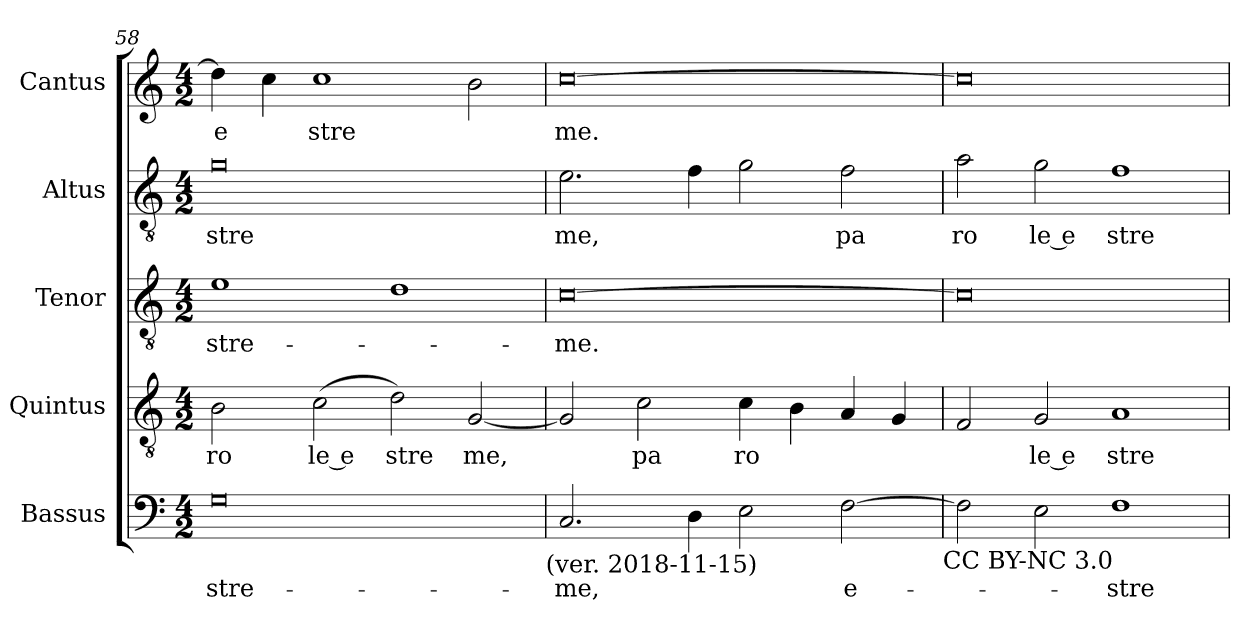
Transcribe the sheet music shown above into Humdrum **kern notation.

**kern	**text	**kern	**text	**kern	**text	**kern	**text	**kern	**text
*part5	*part5	*part4	*part4	*part3	*part3	*part2	*part2	*part1	*part1
*staff5	*staff5	*staff4	*staff4	*staff3	*staff3	*staff2	*staff2	*staff1	*staff1
*I"Bassus	*	*I"Quintus	*	*I"Tenor	*	*I"Altus	*	*I"Cantus	*
*I'Bassus	*	*I'Quintus	*	*I'Tenor	*	*I'Altus	*	*I'Cantus	*
*clefF4	*	*clefGv2	*	*clefGv2	*	*clefGv2	*	*clefG2	*
*M4/2	*	*M4/2	*	*M4/2	*	*M4/2	*	*M4/2	*
=58	=58	=58	=58	=58	=58	=58	=58	=58	=58
!	!LO:LY:b:cj	!	!LO:LY:b:cj	!	!LO:LY:b	!	!LO:LY:b:cj	!	!LO:LY:b:rj
0G	-stre-	2B\	ro	1e	-stre-	0g	stre	4dd\]	e
.	.	.	.	.	.	.	.	4cc\	.
!	!	!	!LO:LY:b:rj	!	!	!	!	!	!LO:LY:b
.	.	(<2c\	le e	.	.	.	.	1cc	stre
!	!	!	!LO:LY:b:cj	!	!	!	!	!	!
.	.	2d\)	stre	1d	.	.	.	.	.
!	!	!	!LO:LY:b	!	!	!	!	!	!
.	.	[<2G/	me,	.	.	.	.	2b\	.
!LO:TX:b:t=(ver. 2018-11-15)	!	!	!	!	!	!	!	!	!
=59	=59	=59	=59	=59	=59	=59	=59	=59	=59
!	!LO:LY:b	!	!	!	!LO:LY:b:cj	!	!LO:LY:b	!	!LO:LY:b:cj
2.C/	-me,	2G/]	.	[>0c	-me.	2.e\	me,	[>0cc	me.
!	!	!	!LO:LY:b:cj	!	!	!	!	!	!
.	.	2c\	pa	.	.	.	.	.	.
4D\	.	.	.	.	.	4f\	.	.	.
!	!	!	!LO:LY:b:cj	!	!	!	!	!	!
2E\	.	4c\	ro	.	.	2g\	.	.	.
.	.	4B\	.	.	.	.	.	.	.
!	!LO:LY:b:cj	!	!	!	!	!	!LO:LY:b:cj	!	!
[>2F\	e-	4A/	.	.	.	2f\	pa	.	.
.	.	4G/	.	.	.	.	.	.	.
!LO:TX:b:t=CC BY-NC 3.0	!	!	!	!	!	!	!	!	!
=60	=60	=60	=60	=60	=60	=60	=60	=60	=60
!	!	!	!	!	!	!	!LO:LY:b:cj	!	!
2F\]	.	2F/	.	0c]	.	2a\	ro	0cc]	.
!	!	!	!LO:LY:b:rj	!	!	!	!LO:LY:b:rj	!	!
2E\	.	2G/	le e	.	.	2g\	le e	.	.
!	!LO:LY:b:cj	!	!LO:LY:b:cj	!	!	!	!LO:LY:b:cj	!	!
1F	-stre-	1A	stre	.	.	1f	stre	.	.
=	=	=	=	=	=	=	=	=	=
*-	*-	*-	*-	*-	*-	*-	*-	*-	*-
